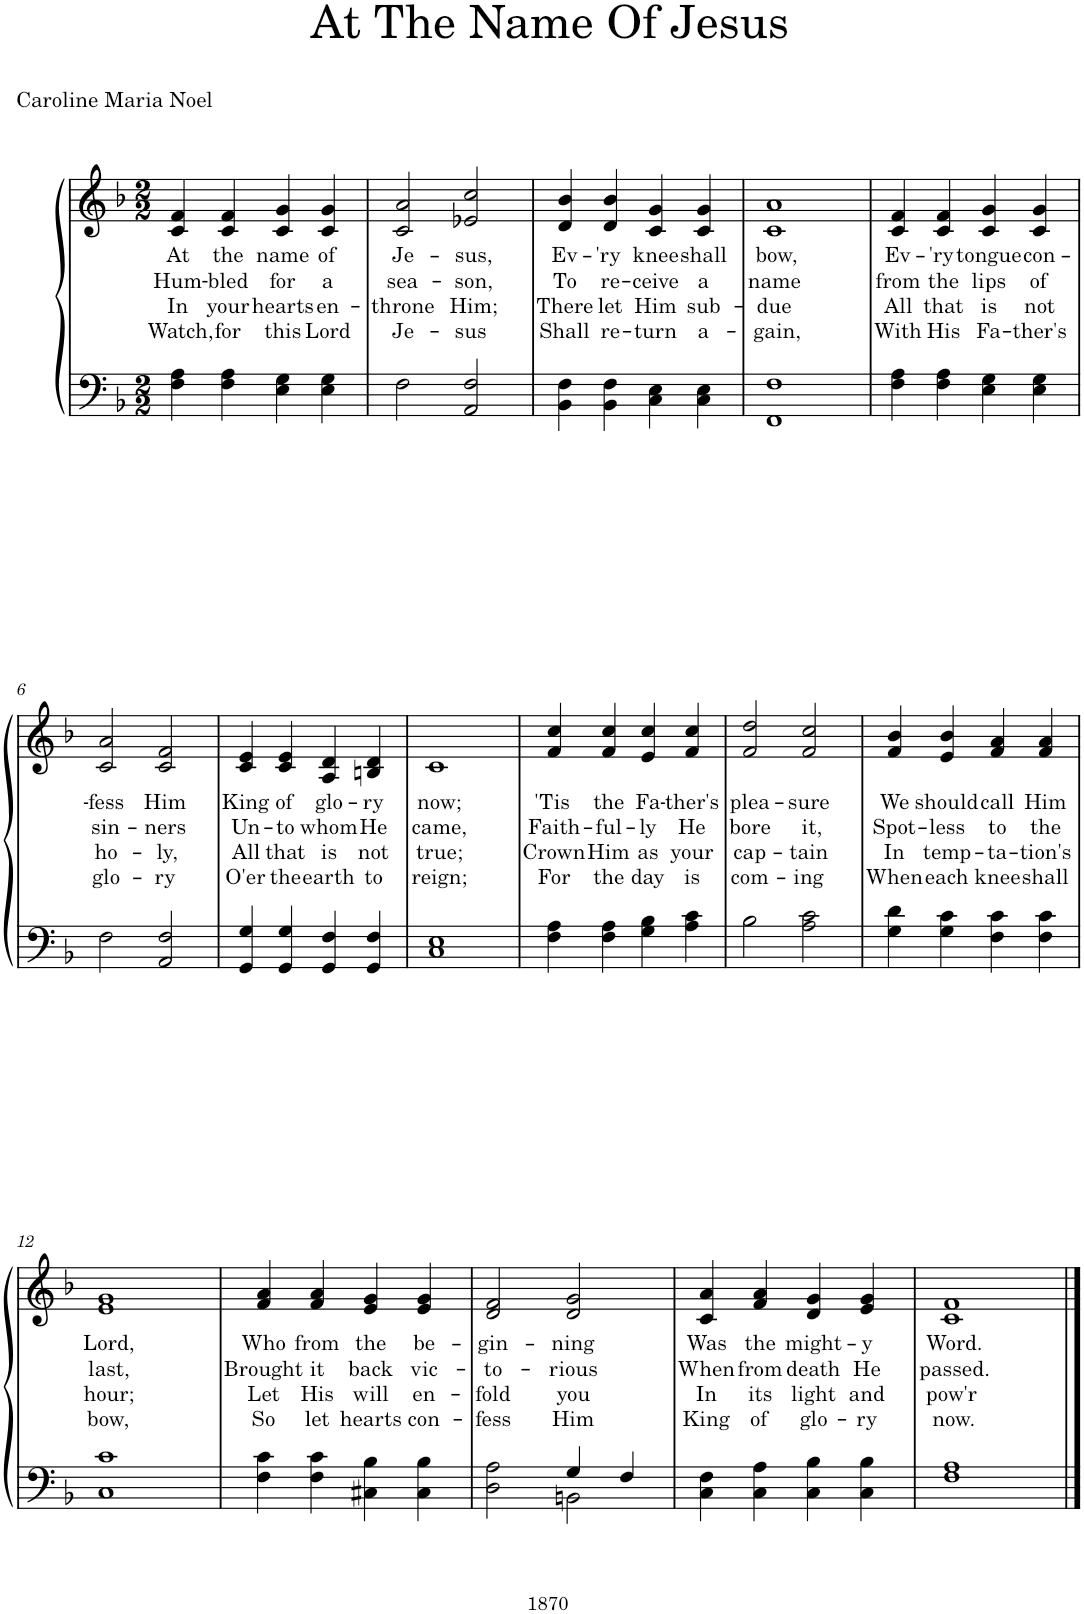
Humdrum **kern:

**kern	**kern	**text	**text	**text	**text
*part1	*part1	*part1	*part1	*part1	*part1
*staff2	*staff1	*staff1	*staff1	*staff1	*staff1
*I"Piano	*	*	*	*	*
*I'Pno.	*	*	*	*	*
*clefF4	*clefG2	*	*	*	*
*k[b-]	*k[b-]	*	*	*	*
*M2/2	*M2/2	*	*	*	*
=1	=1	=1	=1	=1	=1
!	!	!LO:LY:b	!LO:LY:b	!LO:LY:b	!LO:LY:b
4F\ 4A\	4c/ 4f/	At	Hum-	In	Watch,
!	!	!LO:LY:b	!LO:LY:b	!LO:LY:b	!LO:LY:b
4F\ 4A\	4c/ 4f/	the	-bled	your	for
!	!	!LO:LY:b	!LO:LY:b	!LO:LY:b	!LO:LY:b
4E\ 4G\	4c/ 4g/	name	for	hearts	this
!	!	!LO:LY:b	!LO:LY:b	!LO:LY:b	!LO:LY:b
4E\ 4G\	4c/ 4g/	of	a	en-	Lord
=2	=2	=2	=2	=2	=2
!	!	!LO:LY:b	!LO:LY:b	!LO:LY:b	!LO:LY:b
2F\	2c/ 2a/	Je-	sea-	-throne	Je-
!	!	!LO:LY:b	!LO:LY:b	!LO:LY:b	!LO:LY:b
2AA/ 2F/	2e-X/ 2cc/	-sus,	-son,	Him;	-sus
=3	=3	=3	=3	=3	=3
!	!	!LO:LY:b	!LO:LY:b	!LO:LY:b	!LO:LY:b
4BB-\ 4F\	4d/ 4b-/	Ev-	To	There	Shall
!	!	!LO:LY:b	!LO:LY:b	!LO:LY:b	!LO:LY:b
4BB-\ 4F\	4d/ 4b-/	-'ry	re-	let	re-
!	!	!LO:LY:b	!LO:LY:b	!LO:LY:b	!LO:LY:b
4C\ 4E\	4c/ 4g/	knee	-ceive	Him	-turn
!	!	!LO:LY:b	!LO:LY:b	!LO:LY:b	!LO:LY:b
4C\ 4E\	4c/ 4g/	shall	a	sub-	a-
=4	=4	=4	=4	=4	=4
!	!	!LO:LY:b	!LO:LY:b	!LO:LY:b	!LO:LY:b
1FF 1F	1c 1a	bow,	name	-due	-gain,
=5	=5	=5	=5	=5	=5
!	!	!LO:LY:b	!LO:LY:b	!LO:LY:b	!LO:LY:b
4F\ 4A\	4c/ 4f/	Ev-	from	All	With
!	!	!LO:LY:b	!LO:LY:b	!LO:LY:b	!LO:LY:b
4F\ 4A\	4c/ 4f/	-'ry	the	that	His
!	!	!LO:LY:b	!LO:LY:b	!LO:LY:b	!LO:LY:b
4E\ 4G\	4c/ 4g/	tongue	lips	is	Fa-
!	!	!LO:LY:b	!LO:LY:b	!LO:LY:b	!LO:LY:b
4E\ 4G\	4c/ 4g/	con-	of	not	-ther's
!!LO:LB:g=z
=6	=6	=6	=6	=6	=6
!	!	!LO:LY:b	!LO:LY:b	!LO:LY:b	!LO:LY:b
2F\	2c/ 2a/	-fess	sin-	ho-	glo-
!	!	!LO:LY:b	!LO:LY:b	!LO:LY:b	!LO:LY:b
2AA/ 2F/	2c/ 2f/	Him	-ners	-ly,	-ry
=7	=7	=7	=7	=7	=7
!	!	!LO:LY:b	!LO:LY:b	!LO:LY:b	!LO:LY:b
4GG/ 4G/	4c/ 4e/	King	Un-	All	O'er
!	!	!LO:LY:b	!LO:LY:b	!LO:LY:b	!LO:LY:b
4GG/ 4G/	4c/ 4e/	of	-to	that	the
!	!	!LO:LY:b	!LO:LY:b	!LO:LY:b	!LO:LY:b
4GG/ 4F/	4A/ 4d/	glo-	whom	is	earth
!	!	!LO:LY:b	!LO:LY:b	!LO:LY:b	!LO:LY:b
4GG/ 4F/	4Bn/ 4d/	-ry	He	not	to
=8	=8	=8	=8	=8	=8
!	!	!LO:LY:b	!LO:LY:b	!LO:LY:b	!LO:LY:b
1C 1E	1c	now;	came,	true;	reign;
=9	=9	=9	=9	=9	=9
!	!	!LO:LY:b	!LO:LY:b	!LO:LY:b	!LO:LY:b
4F\ 4A\	4f/ 4cc/	'Tis	Faith-	Crown	For
!	!	!LO:LY:b	!LO:LY:b	!LO:LY:b	!LO:LY:b
4F\ 4A\	4f/ 4cc/	the	-ful-	Him	the
!	!	!LO:LY:b	!LO:LY:b	!LO:LY:b	!LO:LY:b
4G\ 4B-\	4e/ 4cc/	Fa-	-ly	as	day
!	!	!LO:LY:b	!LO:LY:b	!LO:LY:b	!LO:LY:b
4A\ 4c\	4f/ 4cc/	-ther's	He	your	is
=10	=10	=10	=10	=10	=10
!	!	!LO:LY:b	!LO:LY:b	!LO:LY:b	!LO:LY:b
2B-\	2f/ 2dd/	plea-	bore	cap-	com-
!	!	!LO:LY:b	!LO:LY:b	!LO:LY:b	!LO:LY:b
2A\ 2c\	2f/ 2cc/	-sure	it,	-tain	-ing
=11	=11	=11	=11	=11	=11
!	!	!LO:LY:b	!LO:LY:b	!LO:LY:b	!LO:LY:b
4G\ 4d\	4f/ 4b-/	We	Spot-	In	When
!	!	!LO:LY:b	!LO:LY:b	!LO:LY:b	!LO:LY:b
4G\ 4c\	4e/ 4b-/	should	-less	temp-	each
!	!	!LO:LY:b	!LO:LY:b	!LO:LY:b	!LO:LY:b
4F\ 4c\	4f/ 4a/	call	to	-ta-	knee
!	!	!LO:LY:b	!LO:LY:b	!LO:LY:b	!LO:LY:b
4F\ 4c\	4f/ 4a/	Him	the	-tion's	shall
!!LO:LB:g=z
=12	=12	=12	=12	=12	=12
!	!	!LO:LY:b	!LO:LY:b	!LO:LY:b	!LO:LY:b
1C 1c	1e 1g	Lord,	last,	hour;	bow,
=13	=13	=13	=13	=13	=13
!	!	!LO:LY:b	!LO:LY:b	!LO:LY:b	!LO:LY:b
4F\ 4c\	4f/ 4a/	Who	Brought	Let	So
!	!	!LO:LY:b	!LO:LY:b	!LO:LY:b	!LO:LY:b
4F\ 4c\	4f/ 4a/	from	it	His	let
!	!	!LO:LY:b	!LO:LY:b	!LO:LY:b	!LO:LY:b
4C#X\ 4B-\	4e/ 4g/	the	back	will	hearts
!	!	!LO:LY:b	!LO:LY:b	!LO:LY:b	!LO:LY:b
4C#\ 4B-\	4e/ 4g/	be-	vic-	en-	con-
=14	=14	=14	=14	=14	=14
*^	*	*	*	*	*
!	!	!	!LO:LY:b	!LO:LY:b	!LO:LY:b	!LO:LY:b
2D\ 2A\	2ryy	2d/ 2f/	-gin-	-to-	-fold	-fess
!	!	!	!LO:LY:b	!LO:LY:b	!LO:LY:b	!LO:LY:b
2BBn\	4G/	2d/ 2g/	-ning	-rious	you	Him
.	4F/	.	.	.	.	.
=15	=15	=15	=15	=15	=15	=15
!	!	!	!LO:LY:b	!LO:LY:b	!LO:LY:b	!LO:LY:b
*v	*v	*	*	*	*	*
4C\ 4F\	4c/ 4a/	Was	When	In	King
!	!	!LO:LY:b	!LO:LY:b	!LO:LY:b	!LO:LY:b
4C\ 4A\	4f/ 4a/	the	from	its	of
!	!	!LO:LY:b	!LO:LY:b	!LO:LY:b	!LO:LY:b
4C\ 4B-\	4d/ 4g/	might-	death	light	glo-
!	!	!LO:LY:b	!LO:LY:b	!LO:LY:b	!LO:LY:b
4C\ 4B-\	4e/ 4g/	-y	He	and	-ry
=16	=16	=16	=16	=16	=16
!	!	!LO:LY:b	!LO:LY:b	!LO:LY:b	!LO:LY:b
1F 1A	1c 1f	Word.	passed.	pow'r	now.
==	==	==	==	==	==
*-	*-	*-	*-	*-	*-
